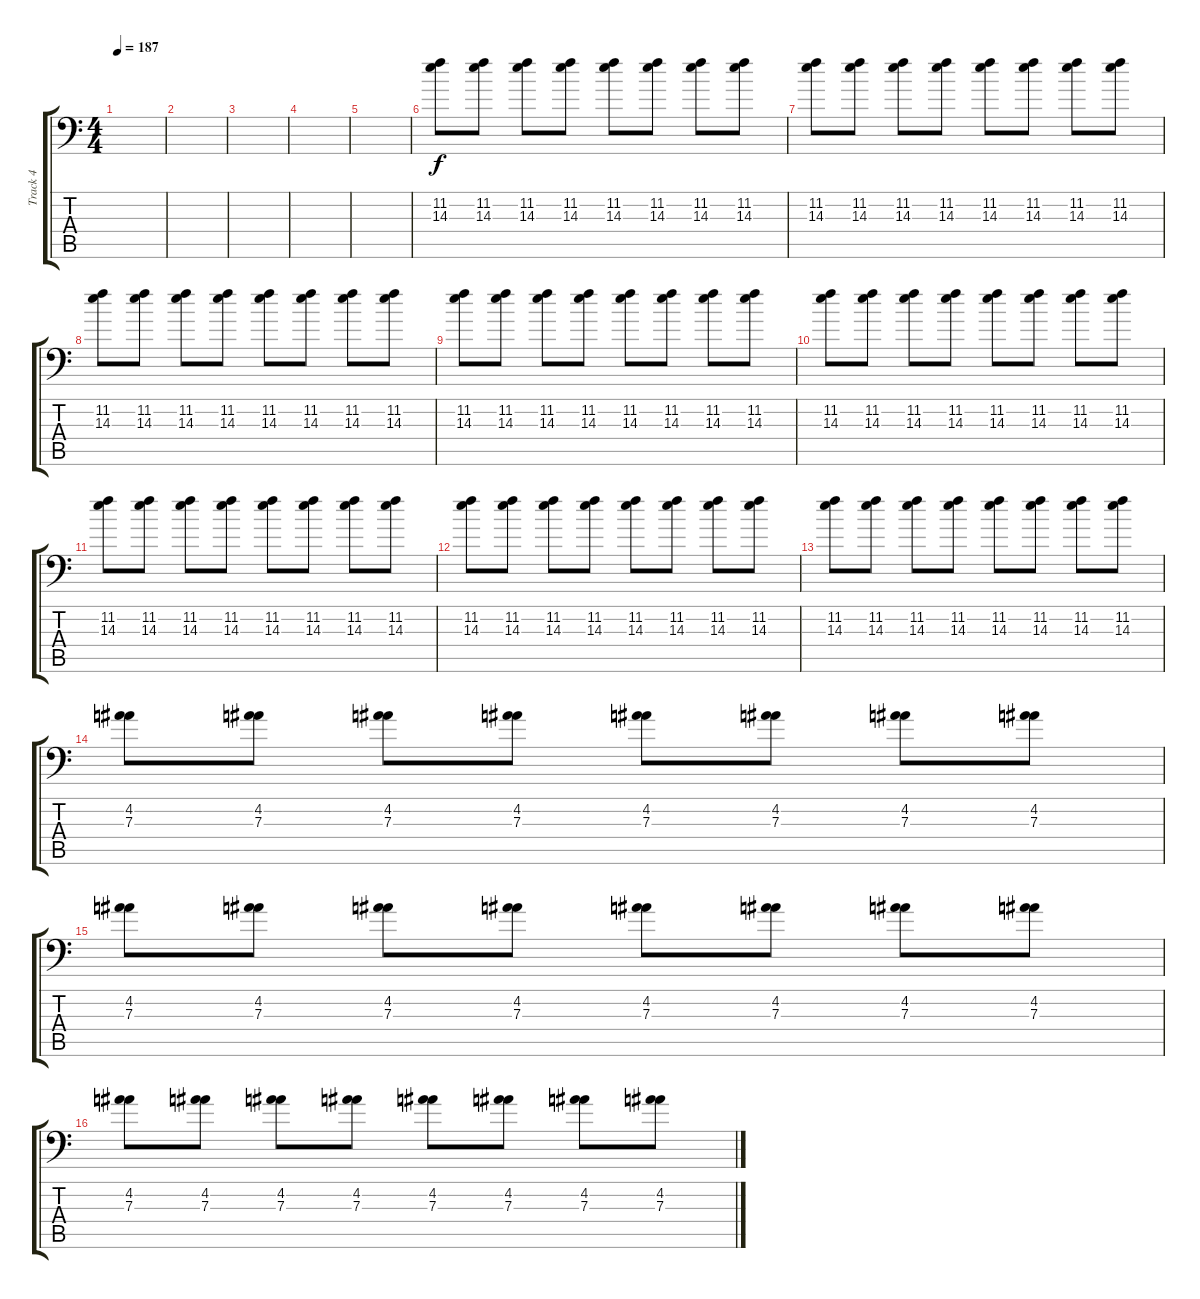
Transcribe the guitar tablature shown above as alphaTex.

\track ("Track 4" "Track 4") {instrument distortionguitar}
\staff {score tabs}
\tuning (B3 Gb3 D3 A2 E2 A1) {hide}
\ts (4 4)
\tempo 187
\clef f4
\ks c
|
|
|
|
|
(11.2 14.3).8 (11.2 14.3).8 (11.2 14.3).8 (11.2 14.3).8 (11.2 14.3).8 (11.2 14.3).8 (11.2 14.3).8 (11.2 14.3).8 |
(11.2 14.3).8 (11.2 14.3).8 (11.2 14.3).8 (11.2 14.3).8 (11.2 14.3).8 (11.2 14.3).8 (11.2 14.3).8 (11.2 14.3).8 |
(11.2 14.3).8 (11.2 14.3).8 (11.2 14.3).8 (11.2 14.3).8 (11.2 14.3).8 (11.2 14.3).8 (11.2 14.3).8 (11.2 14.3).8 |
(11.2 14.3).8 (11.2 14.3).8 (11.2 14.3).8 (11.2 14.3).8 (11.2 14.3).8 (11.2 14.3).8 (11.2 14.3).8 (11.2 14.3).8 |
(11.2 14.3).8 (11.2 14.3).8 (11.2 14.3).8 (11.2 14.3).8 (11.2 14.3).8 (11.2 14.3).8 (11.2 14.3).8 (11.2 14.3).8 |
(11.2 14.3).8 (11.2 14.3).8 (11.2 14.3).8 (11.2 14.3).8 (11.2 14.3).8 (11.2 14.3).8 (11.2 14.3).8 (11.2 14.3).8 |
(11.2 14.3).8 (11.2 14.3).8 (11.2 14.3).8 (11.2 14.3).8 (11.2 14.3).8 (11.2 14.3).8 (11.2 14.3).8 (11.2 14.3).8 |
(11.2 14.3).8 (11.2 14.3).8 (11.2 14.3).8 (11.2 14.3).8 (11.2 14.3).8 (11.2 14.3).8 (11.2 14.3).8 (11.2 14.3).8 |
(4.2 7.3).8 (4.2 7.3).8 (4.2 7.3).8 (4.2 7.3).8 (4.2 7.3).8 (4.2 7.3).8 (4.2 7.3).8 (4.2 7.3).8 |
(4.2 7.3).8 (4.2 7.3).8 (4.2 7.3).8 (4.2 7.3).8 (4.2 7.3).8 (4.2 7.3).8 (4.2 7.3).8 (4.2 7.3).8 |
(4.2 7.3).8 (4.2 7.3).8 (4.2 7.3).8 (4.2 7.3).8 (4.2 7.3).8 (4.2 7.3).8 (4.2 7.3).8 (4.2 7.3).8
